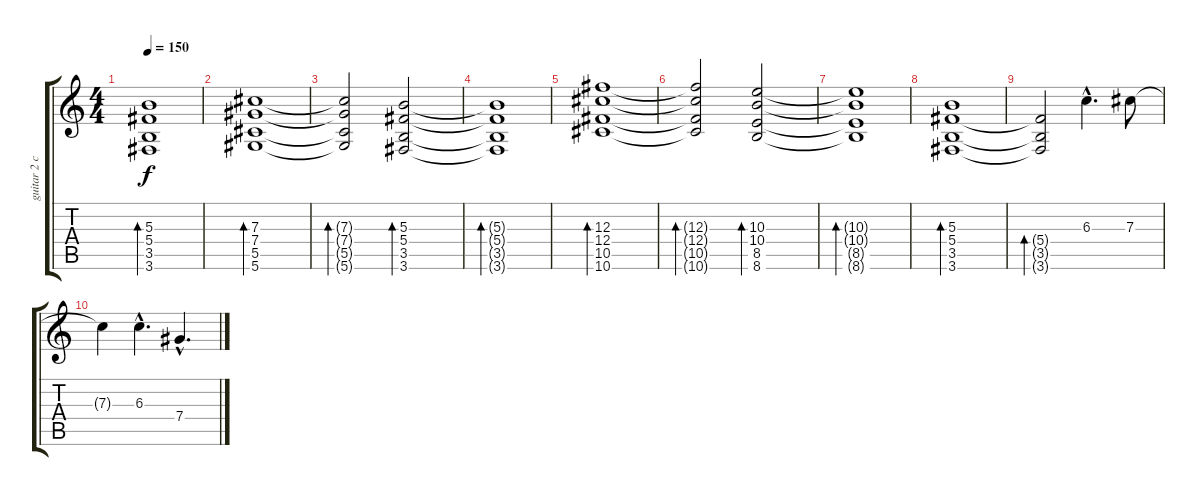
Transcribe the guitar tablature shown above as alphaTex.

\track ("guitar 2 clean" "guitar 2 c") {instrument electricguitarclean}
\staff {score tabs}
\tuning (Eb4 Bb3 Gb3 Db3 Ab2 Eb2) {hide}
\ts (4 4)
\tempo 150
\clef g2
\ks c
(5.3{t} 5.4{t} 3.5{t} 3.6{t}).1{bd 240 dy f} |
(7.3 7.4 5.5 5.6).1{bd 240} |
(7.3{t} 7.4{t} 5.5{t} 5.6{t}).2{bd 240} (5.3 5.4 3.5 3.6).2{bd 240} |
(5.3{t} 5.4{t} 3.5{t} 3.6{t}).1{bd 240} |
(12.3 12.4 10.5 10.6).1{bd 240} |
(12.3{t} 12.4{t} 10.5{t} 10.6{t}).2{bd 240} (10.3 10.4 8.5 8.6).2{bd 240} |
(10.3{t} 10.4{t} 8.5{t} 8.6{t}).1{bd 240} |
(5.3 5.4 3.5 3.6).1{bd 240} |
(5.4{t} 3.5{t} 3.6{t}).2{bd 240} 6.3{hac}.4{d} 7.3.8 |
7.3{t}.4 6.3{hac}.4{d} 7.4{hac}.4{d}
